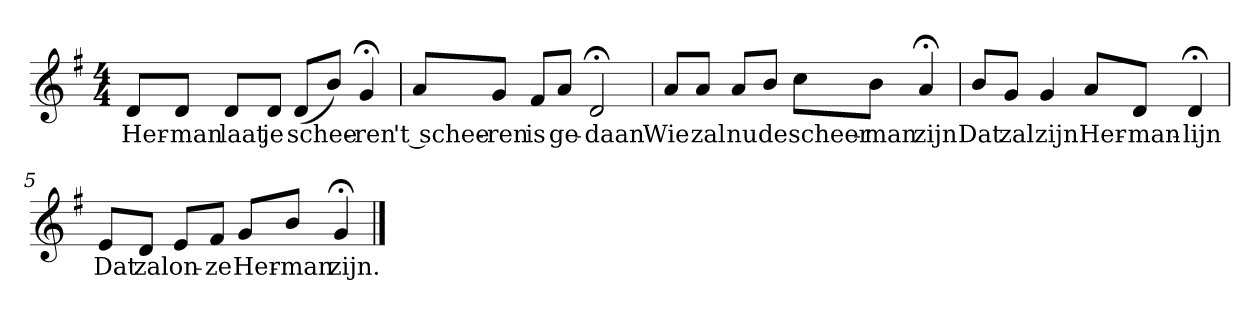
**kern	**text
*part1	*part1
*staff1	*staff1
*k[f#]	*
*G:	*
*M4/4	*
*MM120	*
=1	=1
8dL	Her-
8dJ	-man
8dL	laat
8dJ	je
(8dL	schee-
8bJ)	.
4g;<	-ren
=2	=2
8aL	't schee-
8gJ	-ren
8f#L	is
8aJ	ge-
2d;<	-daan
=3	=3
8aL	Wie
8aJ	zal
8aL	nu
8bJ	de
8ccL	scheer-
8bJ	-man
4a;<	zijn
=4	=4
8bL	Dat
8gJ	zal
4g	zijn
8aL	Her-
8dJ	-man-
4d;<	-lijn
=5	=5
8eL	Dat
8dJ	zal
8eL	on-
8f#J	-ze
8gL	Her-
8bJ	-man
4g;<	zijn.
==	==
*-	*-
